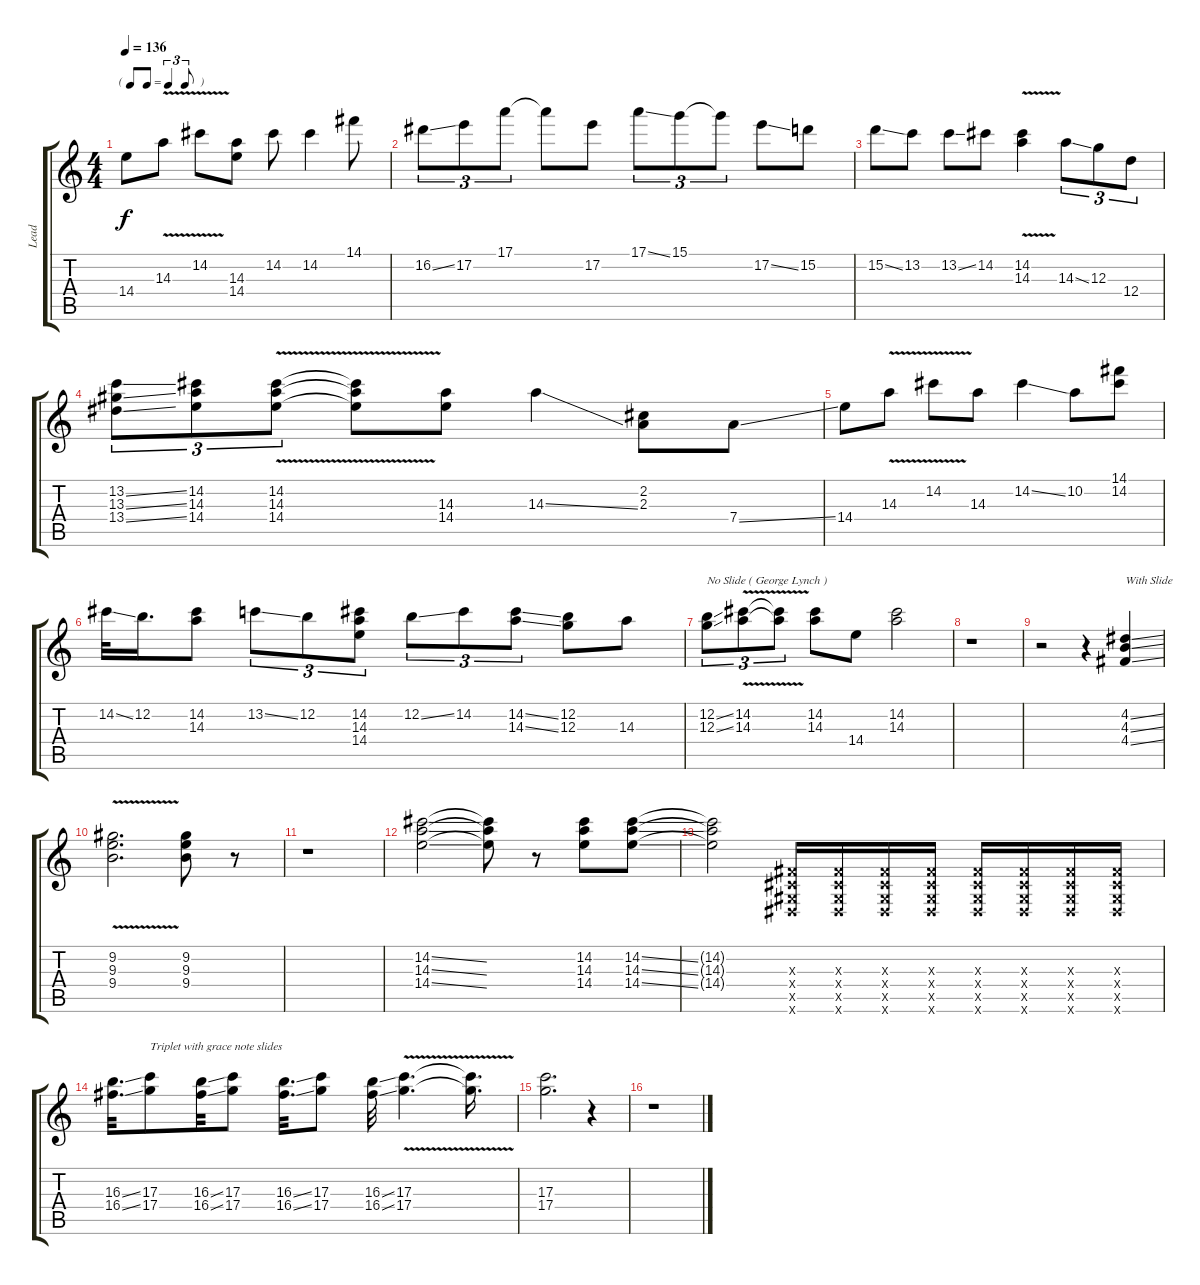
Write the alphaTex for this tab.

\track ("Lead " "Lead ") {instrument distortionguitar}
\staff {score tabs}
\tuning (E4 B3 G3 D3 A2 E2) {hide}
\ts (4 4)
\tf triplet8th
\tempo 136
\clef g2
\ks c
14.4.8{dy f} 14.3{v}.8 14.2{v}.8 (14.3 14.4).8 14.2.8 14.2.4 14.1.8 |
16.2{ss}.8{tu (3 2)} 17.2.8{tu (3 2)} 17.1.8{tu (3 2)} 17.1{t}.8 17.2.8 17.1{ss}.8{tu (3 2)} 15.1.8{tu (3 2)} 15.1{t}.8{tu (3 2)} 17.2{ss}.8 15.2.8 |
15.2{ss}.8 13.2.8 13.2{ss}.8 14.2.8 (14.2{v} 14.3{v}).4 14.3{ss}.8{tu (3 2)} 12.3.8{tu (3 2)} 12.4.8{tu (3 2)} |
(13.2{ss} 13.3{ss} 13.4{ss}).8{tu (3 2)} (14.2 14.3 14.4).8{tu (3 2)} (14.2{v} 14.3{v} 14.4{v}).8{tu (3 2)} (14.2{t} 14.3{t} 14.4{t}).8 (14.3 14.4).8 14.3{ss}.4 (2.2 2.3).8 7.4{ss}.8 |
14.4.8 14.3{v}.8 14.2{v}.8 14.3.8 14.2{ss}.4 10.2.8 (14.1 14.2).8 |
14.2{ss}.32 12.2.16{d} (14.2 14.3).8 13.2{ss}.8{tu (3 2)} 12.2.8{tu (3 2)} (14.2 14.3 14.4).8{tu (3 2)} 12.2{ss}.8{tu (3 2)} 14.2.8{tu (3 2)} (14.2{ss} 14.3{ss}).8{tu (3 2)} (12.2 12.3).8 14.3.8 |
(12.2{ss} 12.3{ss}).8{tu (3 2) txt "No Slide ( George Lynch )"} (14.2{v} 14.3{v}).8{tu (3 2)} (14.2{t} 14.3{t}).8{tu (3 2)} (14.2 14.3).8 14.4.8 (14.2 14.3).2 |
r.1 |
r.2 r.4 (4.2{ss} 4.3{ss} 4.4{ss}).4{txt "With Slide"} |
(9.2{v} 9.3{v} 9.4{v}).2{d} (9.2 9.3 9.4).8 r.8 |
r.1 |
(14.2{ss} 14.3{ss} 14.4{ss}).2 (14.2{t} 14.3{t} 14.4{t}).8 r.8 (14.2 14.3 14.4).8 (14.2{ss} 14.3{ss} 14.4{ss}).8 |
(14.2{t} 14.3{t} 14.4{t}).2 (-1.3{x} -1.4{x} -1.5{x} -1.6{x}).16 (-1.3{x} -1.4{x} -1.5{x} -1.6{x}).16 (-1.3{x} -1.4{x} -1.5{x} -1.6{x}).16 (-1.3{x} -1.4{x} -1.5{x} -1.6{x}).16 (-1.3{x} -1.4{x} -1.5{x} -1.6{x}).16 (-1.3{x} -1.4{x} -1.5{x} -1.6{x}).16 (-1.3{x} -1.4{x} -1.5{x} -1.6{x}).16 (-1.3{x} -1.4{x} -1.5{x} -1.6{x}).16 |
(16.3{ss} 16.4{ss}).32{d} (17.3 17.4).8{txt "Triplet with grace note slides"} (16.3{ss} 16.4{ss}).32 (17.3 17.4).8 (16.3{ss} 16.4{ss}).32{d} (17.3 17.4).8 (16.3{ss} 16.4{ss}).32 (17.3{v} 17.4{v}).4{d} (17.3{t} 17.4{t}).16{d} |
(17.3 17.4).2{d} r.4 |
r.1
